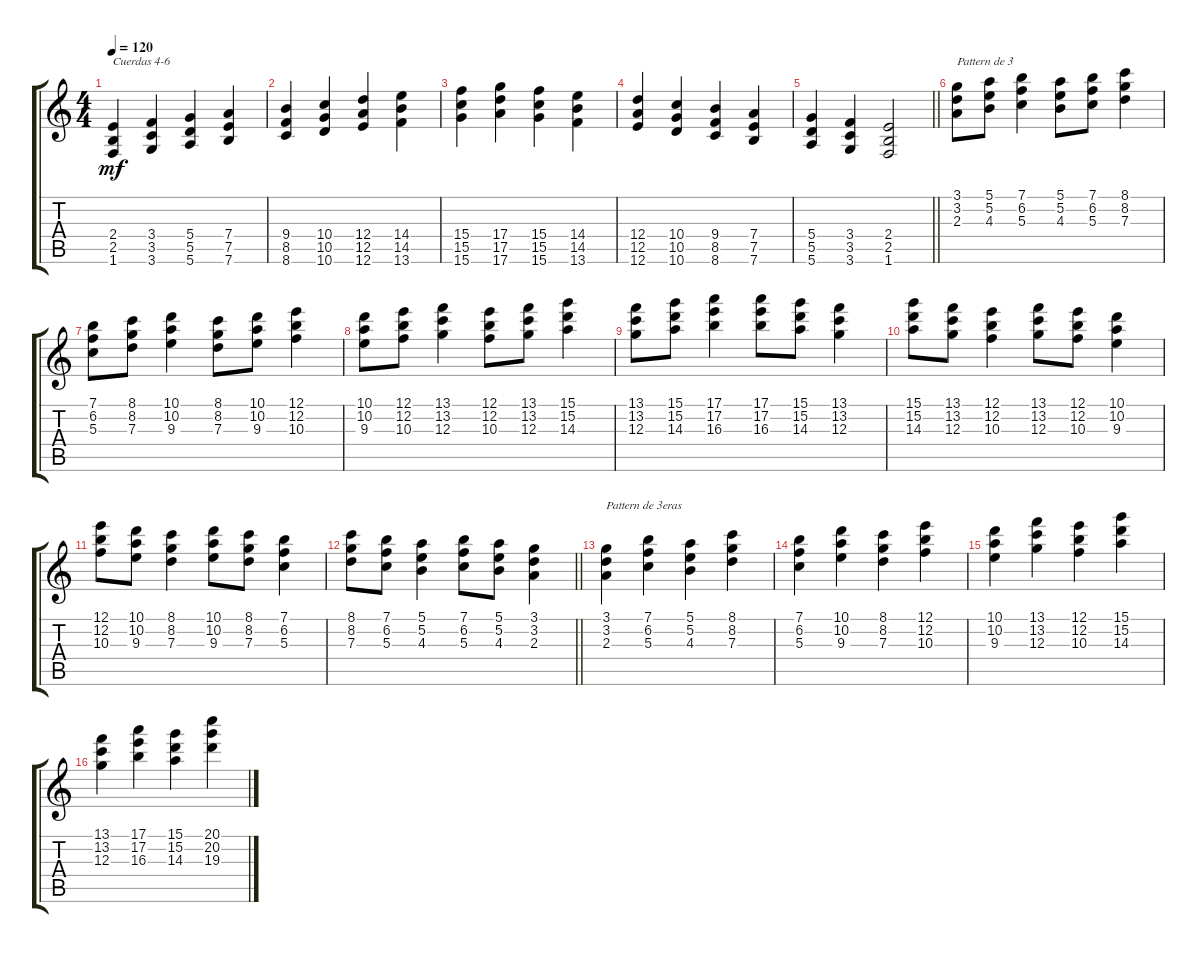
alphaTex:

\track "" {instrument acousticguitarsteel}
\staff {score tabs}
\tuning (E4 B3 G3 D3 A2 E2) {hide}
\ts (4 4)
\tempo 120
\clef g2
\ks c
(2.4 2.5 1.6).4{txt "Cuerdas 4-6" dy mf} (3.4 3.5 3.6).4 (5.4 5.5 5.6).4 (7.4 7.5 7.6).4 |
(9.4 8.5 8.6).4 (10.4 10.5 10.6).4 (12.4 12.5 12.6).4 (14.4 14.5 13.6).4 |
(15.4 15.5 15.6).4 (17.4 17.5 17.6).4 (15.4 15.5 15.6).4 (14.4 14.5 13.6).4 |
(12.4 12.5 12.6).4 (10.4 10.5 10.6).4 (9.4 8.5 8.6).4 (7.4 7.5 7.6).4 |
\barLineRight lightlight
(5.4 5.5 5.6).4 (3.4 3.5 3.6).4 (2.4 2.5 1.6).2 |
(3.1 3.2 2.3).8{txt "Pattern de 3"} (5.1 5.2 4.3).8 (7.1 6.2 5.3).4 (5.1 5.2 4.3).8 (7.1 6.2 5.3).8 (8.1 8.2 7.3).4 |
(7.1 6.2 5.3).8 (8.1 8.2 7.3).8 (10.1 10.2 9.3).4 (8.1 8.2 7.3).8 (10.1 10.2 9.3).8 (12.1 12.2 10.3).4 |
(10.1 10.2 9.3).8 (12.1 12.2 10.3).8 (13.1 13.2 12.3).4 (12.1 12.2 10.3).8 (13.1 13.2 12.3).8 (15.1 15.2 14.3).4 |
(13.1 13.2 12.3).8 (15.1 15.2 14.3).8 (17.1 17.2 16.3).4 (17.1 17.2 16.3).8 (15.1 15.2 14.3).8 (13.1 13.2 12.3).4 |
(15.1 15.2 14.3).8 (13.1 13.2 12.3).8 (12.1 12.2 10.3).4 (13.1 13.2 12.3).8 (12.1 12.2 10.3).8 (10.1 10.2 9.3).4 |
(12.1 12.2 10.3).8 (10.1 10.2 9.3).8 (8.1 8.2 7.3).4 (10.1 10.2 9.3).8 (8.1 8.2 7.3).8 (7.1 6.2 5.3).4 |
\barLineRight lightlight
(8.1 8.2 7.3).8 (7.1 6.2 5.3).8 (5.1 5.2 4.3).4 (7.1 6.2 5.3).8 (5.1 5.2 4.3).8 (3.1 3.2 2.3).4 |
(3.1 3.2 2.3).4{txt "Pattern de 3eras"} (7.1 6.2 5.3).4 (5.1 5.2 4.3).4 (8.1 8.2 7.3).4 |
(7.1 6.2 5.3).4 (10.1 10.2 9.3).4 (8.1 8.2 7.3).4 (12.1 12.2 10.3).4 |
(10.1 10.2 9.3).4 (13.1 13.2 12.3).4 (12.1 12.2 10.3).4 (15.1 15.2 14.3).4 |
(13.1 13.2 12.3).4 (17.1 17.2 16.3).4 (15.1 15.2 14.3).4 (20.1 20.2 19.3).4
